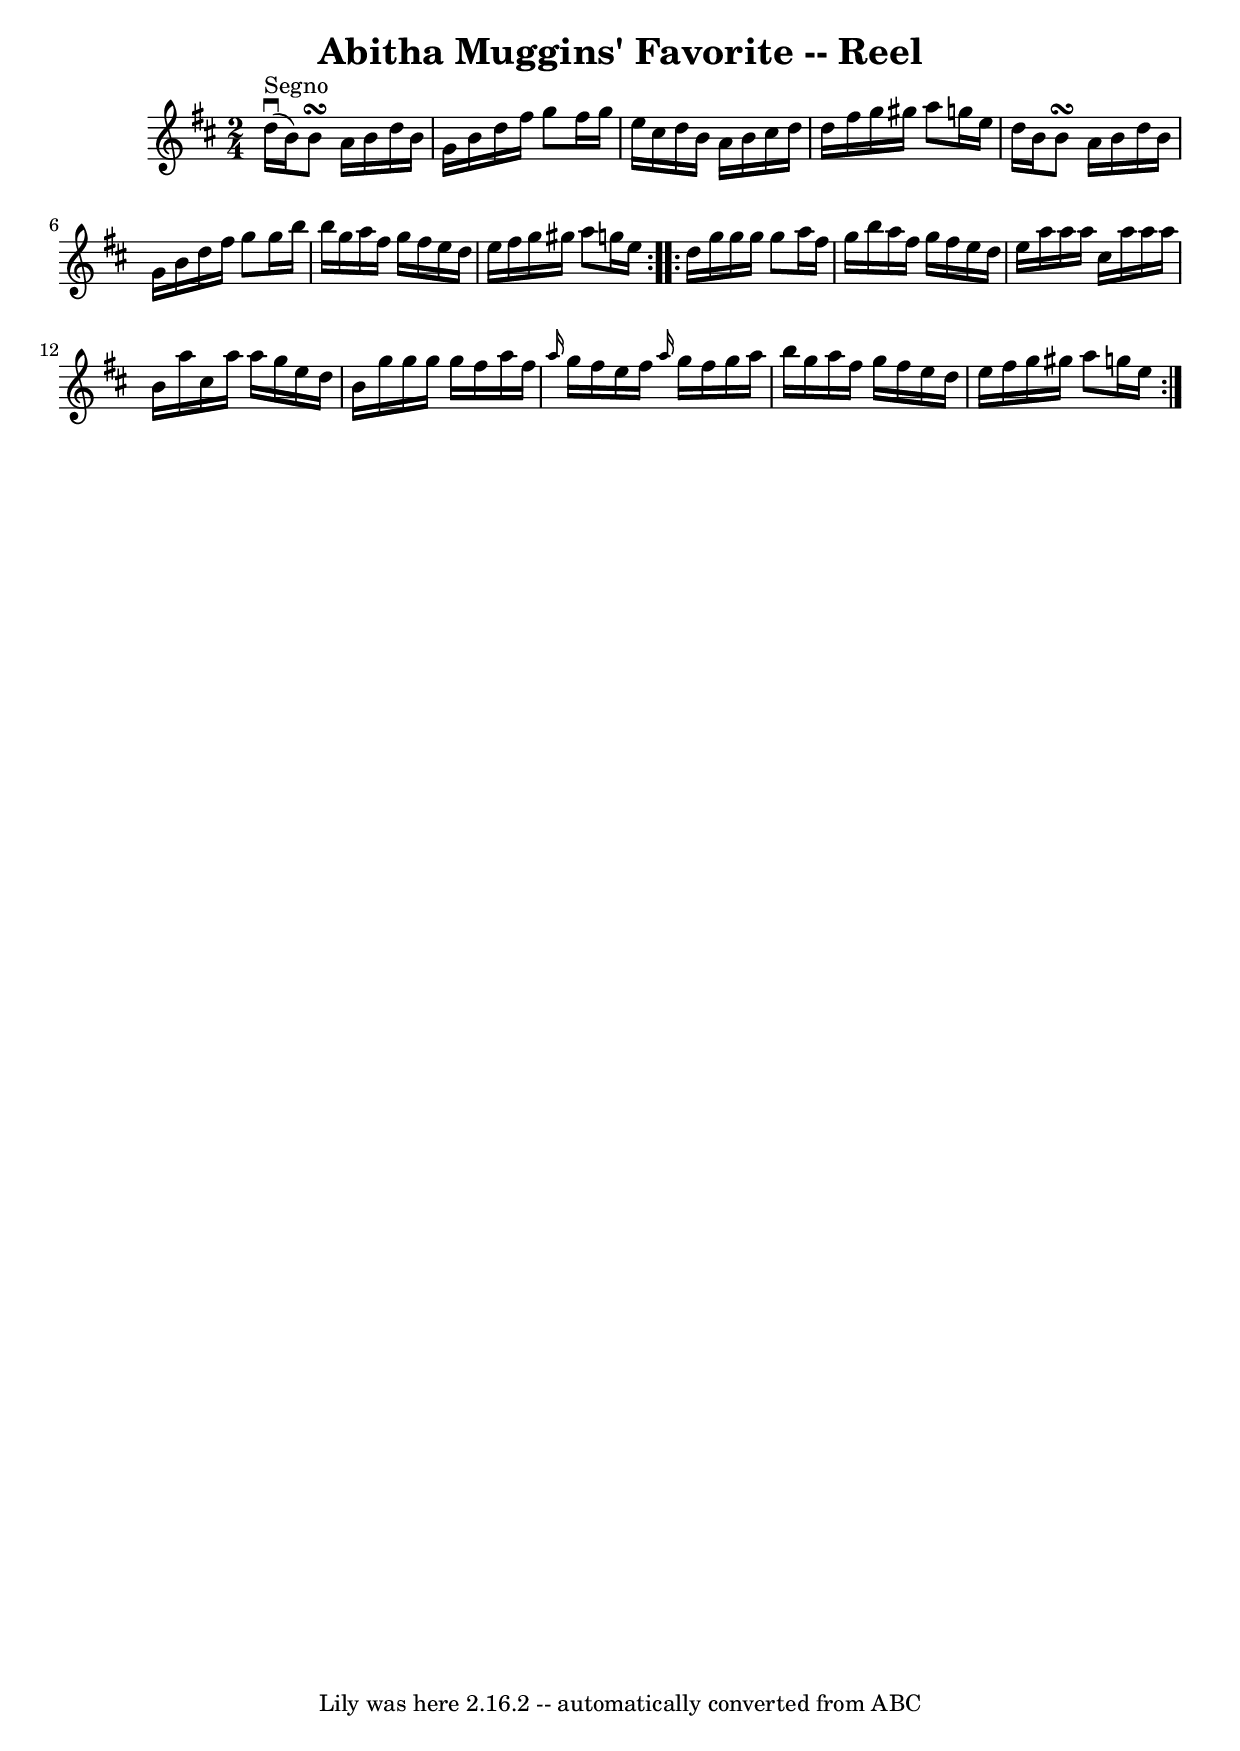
\version "2.16.2"
\include "Mammoth.ily"
\header {
  %% book = "Ryan's Mammoth Collection"
  crossRefNumber = "1"
  footnotes = ""
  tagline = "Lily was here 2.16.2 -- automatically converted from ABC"
  title = "Abitha Muggins' Favorite -- Reel"

}
voicedefault =  {



  \repeat volta 2 {

    \time 2/4 
    \key g \lydian d''16^"Segno"^\downbow(b'16) b'8\turn    
    a'16 b'16 d''16 b'16  |
    g'16 b'16 d''16 fis''16    
    g''8 fis''16 g''16  |
    e''16 cis''16 d''16 b'16 a'16  
    b'16 cis''16 d''16  |
    d''16 fis''16 g''16 gis''16    
    a''8 g''!16 e''16  |
    d''16 b'16 b'8\turn a'16 b'16 
    d''16 b'16  |
    g'16 b'16 d''16 fis''16 g''8 g''16  
    b''16  |
    b''16 g''16 a''16 fis''16 g''16 fis''16    
    e''16 d''16  |
    e''16 fis''16 g''16 gis''16 a''8    
    g''!16 e''16  
  } 
  \repeat volta 2 {
    d''16 g''16 g''16 g''16    
    g''8 a''16 fis''16  |
    g''16 b''16 a''16 fis''16    
    g''16 fis''16 e''16 d''16  |
    e''16 a''16 a''16 a''16 
    cis''16 a''16 a''16 a''16  |
    b'16 a''16 cis''16    
    a''16 a''16 g''16 e''16 d''16  |
    b'16 g''16 g''16  
    g''16 g''16 fis''16 a''16 fis''16  |
    \grace { a''16  
	   }  
    g''16 fis''16 e''16 fis''16  \grace { a''16  
					} g''16 fis''16  
    g''16 a''16  |
    b''16 g''16 a''16 fis''16 g''16    
    fis''16 e''16 d''16  |
    e''16 fis''16 g''16 gis''16    
    a''8 g''!16 e''16    
  }

}

\score{
  <<

    \context Staff="default"
    {
      \voicedefault 
      
    }

  >>
  \layout {
    
  }
  \midi {
  }

}
